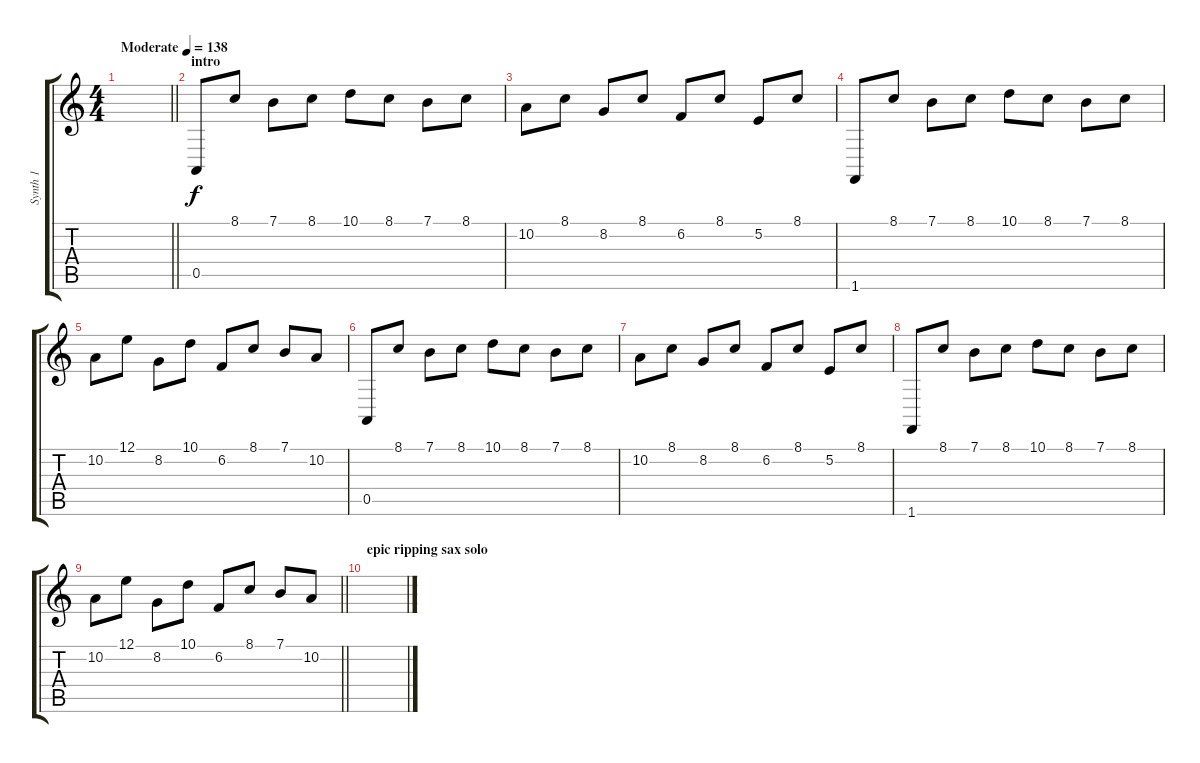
\track ("Synth 1" "Synth 1") {instrument lead2sawtooth}
\staff {score tabs}
\tuning (E4 B3 G3 D3 A2 E2) {hide}
\ts (4 4)
\tempo (138 "Moderate")
\clef g2
\barLineRight lightlight
\ks c
|
\section ("" "intro")
0.5.8 8.1.8 7.1.8 8.1.8 10.1.8 8.1.8 7.1.8 8.1.8 |
10.2.8 8.1.8 8.2.8 8.1.8 6.2.8 8.1.8 5.2.8 8.1.8 |
1.6.8 8.1.8 7.1.8 8.1.8 10.1.8 8.1.8 7.1.8 8.1.8 |
10.2.8 12.1.8 8.2.8 10.1.8 6.2.8 8.1.8 7.1.8 10.2.8 |
0.5.8 8.1.8 7.1.8 8.1.8 10.1.8 8.1.8 7.1.8 8.1.8 |
10.2.8 8.1.8 8.2.8 8.1.8 6.2.8 8.1.8 5.2.8 8.1.8 |
1.6.8 8.1.8 7.1.8 8.1.8 10.1.8 8.1.8 7.1.8 8.1.8 |
\barLineRight lightlight
10.2.8 12.1.8 8.2.8 10.1.8 6.2.8 8.1.8 7.1.8 10.2.8 |
\section ("" "epic ripping sax solo")
